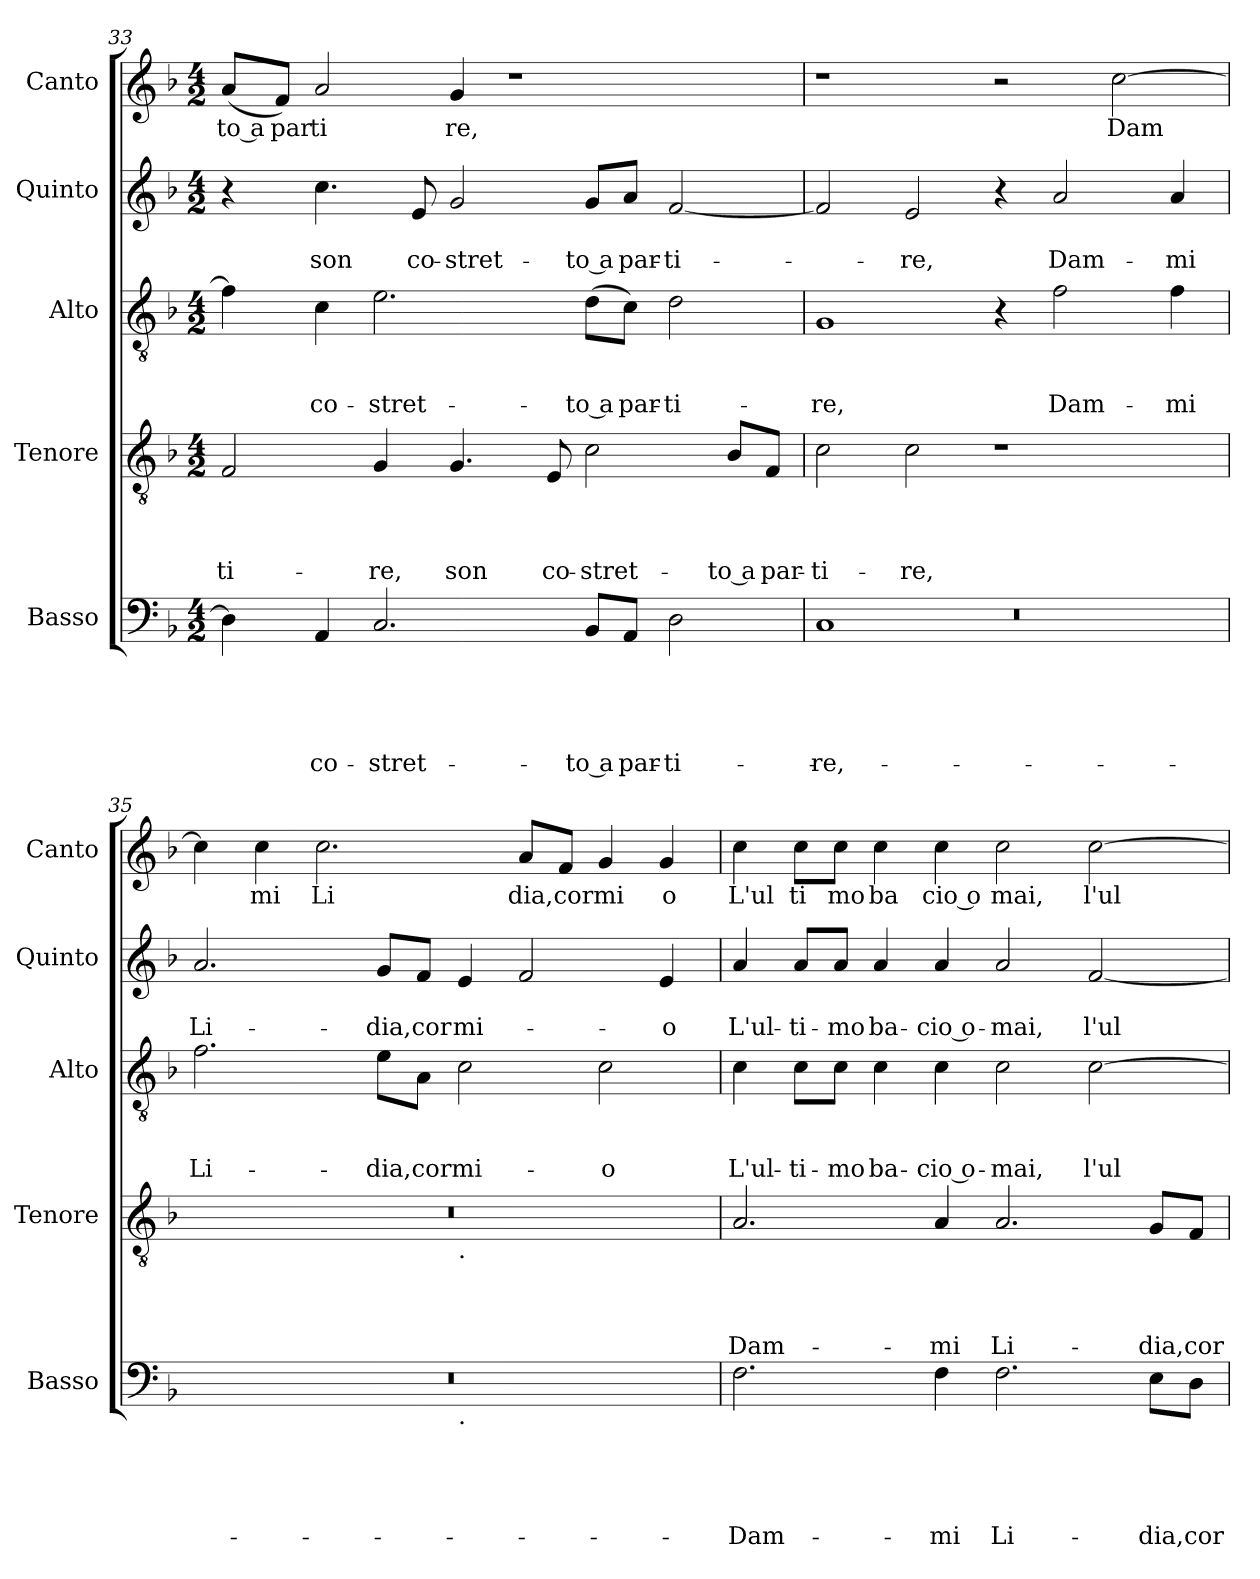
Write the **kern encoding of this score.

**kern	**text	**text	**text	**text	**text	**kern	**text	**text	**text	**text	**kern	**text	**text	**text	**kern	**text	**text	**kern	**text
*part5	*part5	*part5	*part5	*part5	*part5	*part4	*part4	*part4	*part4	*part4	*part3	*part3	*part3	*part3	*part2	*part2	*part2	*part1	*part1
*staff5	*staff5	*staff5	*staff5	*staff5	*staff5	*staff4	*staff4	*staff4	*staff4	*staff4	*staff3	*staff3	*staff3	*staff3	*staff2	*staff2	*staff2	*staff1	*staff1
*I"Basso	*	*	*	*	*	*I"Tenore	*	*	*	*	*I"Alto	*	*	*	*I"Quinto	*	*	*I"Canto	*
*I'Basso	*	*	*	*	*	*I'Tenore	*	*	*	*	*I'Alto	*	*	*	*I'Quinto	*	*	*I'Canto	*
!!LO:LB:g=z
*clefF4	*	*	*	*	*	*clefGv2	*	*	*	*	*clefGv2	*	*	*	*clefG2	*	*	*clefG2	*
*k[b-]	*	*	*	*	*	*k[b-]	*	*	*	*	*k[b-]	*	*	*	*k[b-]	*	*	*k[b-]	*
*F:	*	*	*	*	*	*F:	*	*	*	*	*F:	*	*	*	*F:	*	*	*F:	*
*M4/2	*	*	*	*	*	*M4/2	*	*	*	*	*M4/2	*	*	*	*M4/2	*	*	*M4/2	*
=33	=33	=33	=33	=33	=33	=33	=33	=33	=33	=33	=33	=33	=33	=33	=33	=33	=33	=33	=33
!	!	!	!	!	!	!	!	!	!	!LO:LY:b	!	!	!	!	!	!	!	!	!LO:LY:b:rj
4D\]	.	.	.	.	.	2F/	.	.	.	ti-	4f\]	.	.	.	4r	.	.	(<8a/L	to a
!	!	!	!	!	!	!	!	!	!	!	!	!	!	!	!	!	!	!	!LO:LY:b
.	.	.	.	.	.	.	.	.	.	.	.	.	.	.	.	.	.	8f/J)	par
!	!	!	!	!	!LO:LY:b	!	!	!	!	!	!	!	!	!LO:LY:b	!	!	!LO:LY:b	!	!LO:LY:b
4AA/	.	.	.	.	co-	.	.	.	.	.	4c\	.	.	co-	4.cc\	.	son	2a/	ti
!	!	!	!	!	!LO:LY:b	!	!	!	!	!LO:LY:b	!	!	!	!LO:LY:b	!	!	!	!	!
2.C/	.	.	.	.	-stret-	4G/	.	.	.	-re,	2.e\	.	.	-stret-	.	.	.	.	.
!	!	!	!	!	!	!	!	!	!	!	!	!	!	!	!	!	!LO:LY:b	!	!
.	.	.	.	.	.	.	.	.	.	.	.	.	.	.	8e/	.	co-	.	.
!	!	!	!	!	!	!	!	!	!	!LO:LY:b	!	!	!	!	!	!	!LO:LY:b	!	!LO:LY:b
.	.	.	.	.	.	4.G/	.	.	.	son	.	.	.	.	2g/	.	-stret-	4g/	re,
.	.	.	.	.	.	.	.	.	.	.	.	.	.	.	.	.	.	1r	.
!	!	!	!	!	!	!	!	!	!	!LO:LY:b	!	!	!	!	!	!	!	!	!
.	.	.	.	.	.	8E/	.	.	.	co-	.	.	.	.	.	.	.	.	.
!	!	!	!	!	!LO:LY:b:rj	!	!	!	!	!LO:LY:b	!	!	!	!LO:LY:b:rj	!	!	!LO:LY:b:rj	!	!
8BB-/L	.	.	.	.	-to a	2c\	.	.	.	-stret-	(<8d\L	.	.	-to a	8g/L	.	-to a	.	.
!	!	!	!	!	!LO:LY:b	!	!	!	!	!	!	!	!	!LO:LY:b	!	!	!LO:LY:b	!	!
8AA/J	.	.	.	.	par-	.	.	.	.	.	8c\J)	.	.	par-	8a/J	.	par-	.	.
!	!	!	!	!	!LO:LY:b	!	!	!	!	!	!	!	!	!LO:LY:b	!	!	!LO:LY:b	!	!
2D\	.	.	.	.	-ti-	.	.	.	.	.	2d\	.	.	-ti-	[<2f/	.	-ti-	.	.
!	!	!	!	!	!	!	!	!	!	!LO:LY:b:rj	!	!	!	!	!	!	!	!	!
.	.	.	.	.	.	8B-/L	.	.	.	-to a	.	.	.	.	.	.	.	.	.
!	!	!	!	!	!	!	!	!	!	!LO:LY:b	!	!	!	!	!	!	!	!	!
.	.	.	.	.	.	8F/J	.	.	.	par-	.	.	.	.	.	.	.	.	.
=34	=34	=34	=34	=34	=34	=34	=34	=34	=34	=34	=34	=34	=34	=34	=34	=34	=34	=34	=34
*^	*	*	*	*	*	*	*	*	*	*	*	*	*	*	*	*	*	*	*
*	*^	*	*	*	*	*	*	*	*	*	*	*	*	*	*	*	*	*	*	*
!	!	!LO:N:vis=1	!	!	!	!	!LO:LY:b	!	!	!	!	!LO:LY:b	!	!	!	!LO:LY:b	!	!	!	!	!
0ryy	1C	0r	.	.	.	.	-re,	2c\	.	.	.	-ti-	1G	.	.	-re,	2f/]	.	.	1r	.
!	!	!	!	!	!	!	!	!	!	!	!	!LO:LY:b	!	!	!	!	!	!	!LO:LY:b	!	!
.	.	.	.	.	.	.	.	2c\	.	.	.	-re,	.	.	.	.	2e/	.	-re,	.	.
.	1ryy	.	.	.	.	.	.	1r	.	.	.	.	4r	.	.	.	4r	.	.	2r	.
!	!	!	!	!	!	!	!	!	!	!	!	!	!	!	!	!LO:LY:b	!	!	!LO:LY:b	!	!
.	.	.	.	.	.	.	.	.	.	.	.	.	2f\	.	.	Dam-	2a/	.	Dam-	.	.
!	!	!	!	!	!	!	!	!	!	!	!	!	!	!	!	!	!	!	!	!	!LO:LY:b
.	.	.	.	.	.	.	.	.	.	.	.	.	.	.	.	.	.	.	.	[>2cc\	Dam
!	!	!	!	!	!	!	!	!	!	!	!	!	!	!	!	!LO:LY:b	!	!	!LO:LY:b	!	!
.	.	.	.	.	.	.	.	.	.	.	.	.	4f\	.	.	-mi	4a/	.	-mi	.	.
*v	*v	*v	*	*	*	*	*	*	*	*	*	*	*	*	*	*	*	*	*	*	*
=35	=35	=35	=35	=35	=35	=35	=35	=35	=35	=35	=35	=35	=35	=35	=35	=35	=35	=35	=35
!	!	!	!	!	!	!	!	!	!	!	!	!	!	!LO:LY:b	!	!	!LO:LY:b	!	!
*^	*	*	*	*	*	*^	*	*	*	*	*	*	*	*	*	*	*	*	*
0r	1ryy	.	.	.	.	.	0r	1ryy	.	.	.	.	2.f\	.	.	Li-	2.a/	.	Li-	4cc\]	.
!	!	!	!	!	!	!	!	!	!	!	!	!	!	!	!	!	!	!	!	!	!LO:LY:b
.	.	.	.	.	.	.	.	.	.	.	.	.	.	.	.	.	.	.	.	4cc\	mi
!	!	!	!	!	!	!	!	!	!	!	!	!	!	!	!	!	!	!	!	!	!LO:LY:b
.	.	.	.	.	.	.	.	.	.	.	.	.	.	.	.	.	.	.	.	2.cc\	Li
!	!	!	!	!	!	!	!	!	!	!	!	!	!	!	!	!LO:LY:b	!	!	!LO:LY:b	!	!
.	.	.	.	.	.	.	.	.	.	.	.	.	8e\L	.	.	-dia,	8g/L	.	-dia,	.	.
!	!	!	!	!	!	!	!	!	!	!	!	!	!	!	!	!LO:LY:b	!	!	!LO:LY:b	!	!
.	.	.	.	.	.	.	.	.	.	.	.	.	8A\J	.	.	cormi-	8f/J	.	cor	.	.
!	!	!	!	!	!	!	!	!LO:TX:b:t=.	!	!	!	!	!	!	!	!	!	!	!	!	!
!	!LO:TX:b:t=.	!	!	!	!	!	!	!	!	!	!	!	!	!	!	!	!	!	!	!	!
!	!	!	!	!	!	!	!	!	!	!	!	!	!	!	!	!	!	!	!LO:LY:b	!	!
.	1ryy	.	.	.	.	.	.	1ryy	.	.	.	.	2c\	.	.	.	4e/	.	mi-	.	.
!	!	!	!	!	!	!	!	!	!	!	!	!	!	!	!	!	!	!	!	!	!LO:LY:b
.	.	.	.	.	.	.	.	.	.	.	.	.	.	.	.	.	2f/	.	.	8a/L	dia,
!	!	!	!	!	!	!	!	!	!	!	!	!	!	!	!	!	!	!	!	!	!LO:LY:b
.	.	.	.	.	.	.	.	.	.	.	.	.	.	.	.	.	.	.	.	8f/J	cormi
!	!	!	!	!	!	!	!	!	!	!	!	!	!	!	!	!LO:LY:b	!	!	!	!	!
.	.	.	.	.	.	.	.	.	.	.	.	.	2c\	.	.	-o	.	.	.	4g/	.
!	!	!	!	!	!	!	!	!	!	!	!	!	!	!	!	!	!	!	!LO:LY:b	!	!LO:LY:b
.	.	.	.	.	.	.	.	.	.	.	.	.	.	.	.	.	4e/	.	-o	4g/	o
=36	=36	=36	=36	=36	=36	=36	=36	=36	=36	=36	=36	=36	=36	=36	=36	=36	=36	=36	=36	=36	=36
!	!	!	!	!	!	!LO:LY:b	!	!	!	!	!	!LO:LY:b	!	!	!	!LO:LY:b	!	!	!LO:LY:b	!	!LO:LY:b
*v	*v	*	*	*	*	*	*	*	*	*	*	*	*	*	*	*	*	*	*	*	*
*	*	*	*	*	*	*v	*v	*	*	*	*	*	*	*	*	*	*	*	*	*
2.F\	.	.	.	.	Dam-	2.A/	.	.	.	Dam-	4c\	.	.	L'ul-	4a/	.	L'ul-	4cc\	L'ul
!	!	!	!	!	!	!	!	!	!	!	!	!	!	!LO:LY:b	!	!	!LO:LY:b	!	!LO:LY:b
.	.	.	.	.	.	.	.	.	.	.	8c\L	.	.	-ti-	8a/L	.	-ti-	8cc\L	ti
!	!	!	!	!	!	!	!	!	!	!	!	!	!	!LO:LY:b	!	!	!LO:LY:b	!	!LO:LY:b
.	.	.	.	.	.	.	.	.	.	.	8c\J	.	.	-mo	8a/J	.	-mo	8cc\J	mo
!	!	!	!	!	!	!	!	!	!	!	!	!	!	!LO:LY:b	!	!	!LO:LY:b	!	!LO:LY:b
.	.	.	.	.	.	.	.	.	.	.	4c\	.	.	ba-	4a/	.	ba-	4cc\	ba
!	!	!	!	!	!LO:LY:b	!	!	!	!	!LO:LY:b	!	!	!	!LO:LY:b:rj	!	!	!LO:LY:b:rj	!	!LO:LY:b:rj
4F\	.	.	.	.	-mi	4A/	.	.	.	-mi	4c\	.	.	-cio o-	4a/	.	-cio o-	4cc\	cio o
!	!	!	!	!	!LO:LY:b	!	!	!	!	!LO:LY:b	!	!	!	!LO:LY:b	!	!	!LO:LY:b	!	!LO:LY:b
2.F\	.	.	.	.	Li-	2.A/	.	.	.	Li-	2c\	.	.	-mai,	2a/	.	-mai,	2cc\	mai,
!	!	!	!	!	!	!	!	!	!	!	!	!	!	!LO:LY:b	!	!	!LO:LY:b	!	!LO:LY:b
.	.	.	.	.	.	.	.	.	.	.	[>2c\	.	.	l'ul-	[>2f/	.	l'ul-	[>2cc\	l'ul
!	!	!	!	!	!LO:LY:b	!	!	!	!	!LO:LY:b	!	!	!	!	!	!	!	!	!
8E\L	.	.	.	.	-dia,	8G/L	.	.	.	-dia,	.	.	.	.	.	.	.	.	.
!	!	!	!	!	!LO:LY:b	!	!	!	!	!LO:LY:b	!	!	!	!	!	!	!	!	!
8D\J	.	.	.	.	cor	8F/J	.	.	.	cor	.	.	.	.	.	.	.	.	.
=	=	=	=	=	=	=	=	=	=	=	=	=	=	=	=	=	=	=	=
*-	*-	*-	*-	*-	*-	*-	*-	*-	*-	*-	*-	*-	*-	*-	*-	*-	*-	*-	*-
